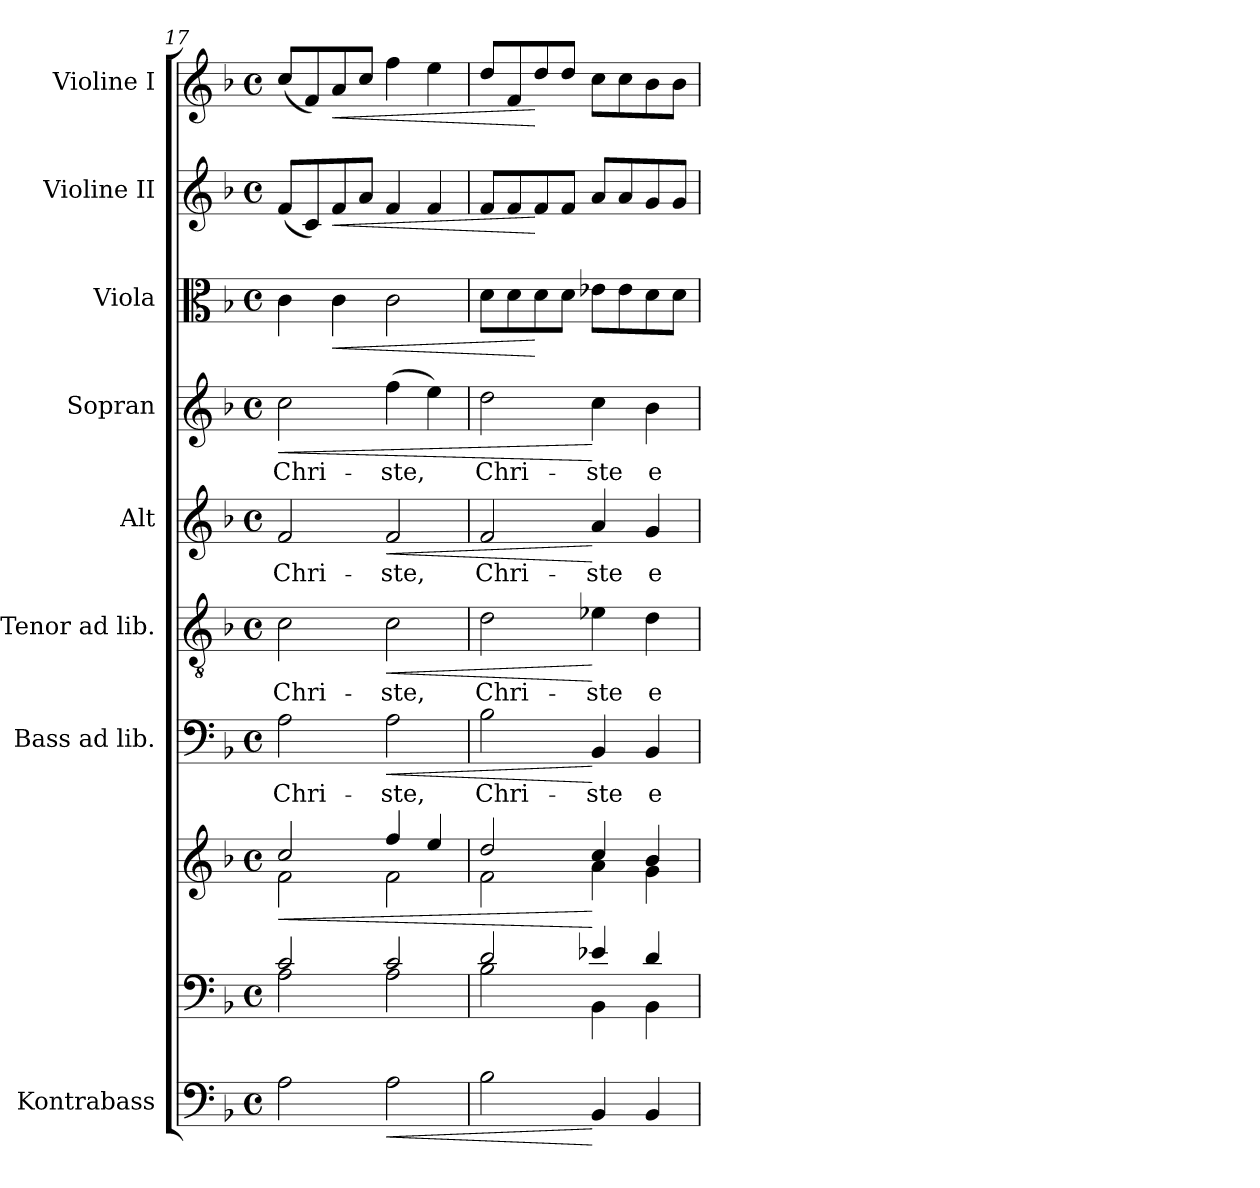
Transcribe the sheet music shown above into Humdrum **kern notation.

**kern	**dynam	**kern	**kern	**dynam	**kern	**text	**dynam	**kern	**text	**dynam	**kern	**text	**dynam	**kern	**text	**dynam	**kern	**dynam	**kern	**dynam	**kern	**dynam
*part9	*part9	*part8	*part8	*part8	*part7	*part7	*part7	*part6	*part6	*part6	*part5	*part5	*part5	*part4	*part4	*part4	*part3	*part3	*part2	*part2	*part1	*part1
*staff10	*staff10	*staff9	*staff8	*staff8/9	*staff7	*staff7	*staff7	*staff6	*staff6	*staff6	*staff5	*staff5	*staff5	*staff4	*staff4	*staff4	*staff3	*staff3	*staff2	*staff2	*staff1	*staff1
*I"Kontrabass	*	*	*	*	*I"Bass ad lib.	*	*	*I"Tenor ad lib.	*	*	*I"Alt	*	*	*I"Sopran	*	*	*I"Viola	*	*I"Violine II	*	*I"Violine I	*
*I'Kb.	*	*	*	*	*I'B.	*	*	*I'T.	*	*	*I'A.	*	*	*I'S.	*	*	*I'Vla.	*	*I'Vl. II	*	*I'Vl. I	*
*clefF4	*	*clefF4	*clefG2	*	*clefF4	*	*	*clefGv2	*	*	*clefG2	*	*	*clefG2	*	*	*clefC3	*	*clefG2	*	*clefG2	*
*ITrd7c12	*	*	*	*	*	*	*	*	*	*	*	*	*	*	*	*	*	*	*	*	*	*
*k[b-]	*	*k[b-]	*k[b-]	*	*k[b-]	*	*	*k[b-]	*	*	*k[b-]	*	*	*k[b-]	*	*	*k[b-]	*	*k[b-]	*	*k[b-]	*
*F:	*	*F:	*F:	*	*F:	*	*	*F:	*	*	*F:	*	*	*F:	*	*	*F:	*	*F:	*	*F:	*
*M4/4	*	*M4/4	*M4/4	*	*M4/4	*	*	*M4/4	*	*	*M4/4	*	*	*M4/4	*	*	*M4/4	*	*M4/4	*	*M4/4	*
*met(c)	*	*met(c)	*met(c)	*	*met(c)	*	*	*met(c)	*	*	*met(c)	*	*	*met(c)	*	*	*met(c)	*	*met(c)	*	*met(c)	*
=17	=17	=17	=17	=17	=17	=17	=17	=17	=17	=17	=17	=17	=17	=17	=17	=17	=17	=17	=17	=17	=17	=17
*	*	*^	*	*	*	*	*	*	*	*	*	*	*	*	*	*	*	*	*	*	*	*
!	!	!	!	!	!LO:HP:b	!	!LO:LY:b	!	!	!LO:LY:b	!	!	!LO:LY:b	!	!	!LO:LY:b	!LO:HP:b	!	!	!	!	!	!
*	*	*	*	*^	*	*	*	*	*	*	*	*	*	*	*	*	*	*	*	*	*	*	*
2AA\	.	2c/	2A\	2cc/	2f\	<	2A\	Chri-	.	2c\	Chri-	.	2f/	Chri-	.	2cc\	Chri-	<	4c\	.	(<8f/L	.	(<8cc/L	.
.	.	.	.	.	.	.	.	.	.	.	.	.	.	.	.	.	.	.	.	.	8c/)	.	8f/)	.
!	!	!	!	!	!	!	!	!	!	!	!	!	!	!	!	!	!	!	!	!LO:HP:b	!	!LO:HP:b	!	!LO:HP:b
.	.	.	.	.	.	.	.	.	.	.	.	.	.	.	.	.	.	.	4c\	<	8f/	<	8a/	<
.	.	.	.	.	.	.	.	.	.	.	.	.	.	.	.	.	.	.	.	.	8a/J	.	8cc/J	.
!	!LO:HP:b	!	!	!	!	!	!	!LO:LY:b	!LO:HP:b	!	!LO:LY:b	!LO:HP:b	!	!LO:LY:b	!LO:HP:b	!	!LO:LY:b	!	!	!	!	!	!	!
2AA\	<	2c/	2A\	4ff/	2f\	.	2A\	-ste,	<	2c\	-ste,	<	2f/	-ste,	<	(>4ff\	-ste,	.	2c\	.	4f/	.	4ff\	.
.	.	.	.	4ee/	.	.	.	.	.	.	.	.	.	.	.	4ee\)	.	.	.	.	4f/	.	4ee\	.
=18	=18	=18	=18	=18	=18	=18	=18	=18	=18	=18	=18	=18	=18	=18	=18	=18	=18	=18	=18	=18	=18	=18	=18	=18
!	!	!	!	!	!	!	!	!LO:LY:b	!	!	!LO:LY:b	!	!	!LO:LY:b	!	!	!LO:LY:b	!	!	!	!	!	!	!
2BB-\	.	2d/	2B-\	2dd/	2f\	.	2B-\	Chri-	.	2d\	Chri-	.	2f/	Chri-	.	2dd\	Chri-	.	8d\L	.	8f/L	.	8dd/L	.
.	.	.	.	.	.	.	.	.	.	.	.	.	.	.	.	.	.	.	8d\	.	8f/	.	8f/	.
.	.	.	.	.	.	.	.	.	.	.	.	.	.	.	.	.	.	.	8d\	[	8f/	[	8dd/	[
.	.	.	.	.	.	.	.	.	.	.	.	.	.	.	.	.	.	.	8d\J	.	8f/J	.	8dd/J	.
!	!	!	!	!	!	!	!	!LO:LY:b	!	!	!LO:LY:b	!	!	!LO:LY:b	!	!	!LO:LY:b	!	!	!	!	!	!	!
4BBB-/	[	4e-X/	4BB-\	4cc/	4a\	[	4BB-/	-ste	[	4e-X\	-ste	[	4a/	-ste	[	4cc\	-ste	[	8e-X\L	.	8a/L	.	8cc\L	.
.	.	.	.	.	.	.	.	.	.	.	.	.	.	.	.	.	.	.	8e-\	.	8a/	.	8cc\	.
!	!	!	!	!	!	!	!	!LO:LY:b	!	!	!LO:LY:b	!	!	!LO:LY:b	!	!	!LO:LY:b	!	!	!	!	!	!	!
4BBB-/	.	4d/	4BB-\	4b-/	4g\	.	4BB-/	e-	.	4d\	e-	.	4g/	e-	.	4b-\	e-	.	8d\	.	8g/	.	8b-\	.
.	.	.	.	.	.	.	.	.	.	.	.	.	.	.	.	.	.	.	8d\J	.	8g/J	.	8b-\J	.
*	*	*v	*v	*	*	*	*	*	*	*	*	*	*	*	*	*	*	*	*	*	*	*	*	*
*	*	*	*v	*v	*	*	*	*	*	*	*	*	*	*	*	*	*	*	*	*	*	*	*
=	=	=	=	=	=	=	=	=	=	=	=	=	=	=	=	=	=	=	=	=	=	=
*-	*-	*-	*-	*-	*-	*-	*-	*-	*-	*-	*-	*-	*-	*-	*-	*-	*-	*-	*-	*-	*-	*-
